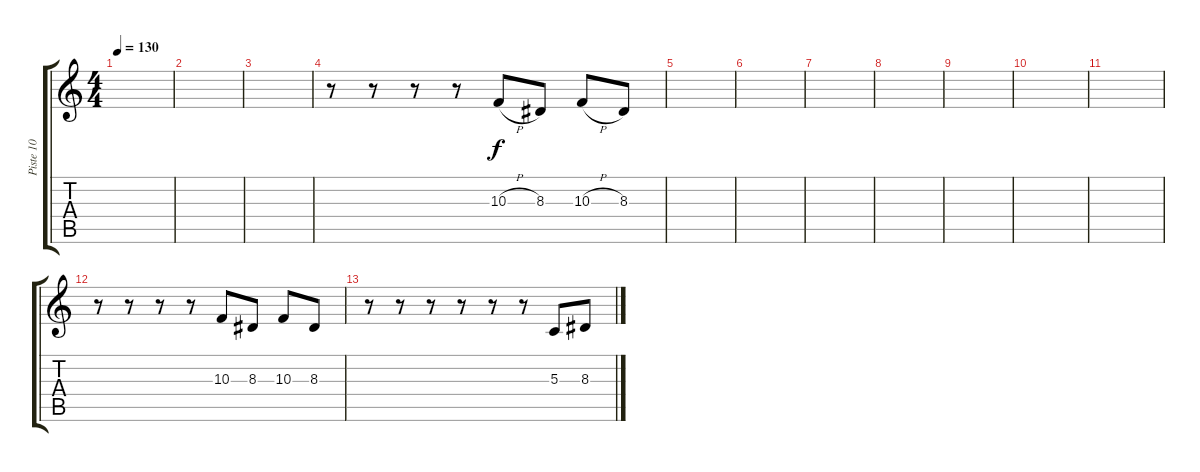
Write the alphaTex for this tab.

\track ("Piste 10" "Piste 10") {instrument trumpet}
\staff {score tabs}
\tuning (E4 B3 G3 D3 A2 E2) {hide}
\ts (4 4)
\tempo 130
\clef g2
\ks c
|
|
|
r.8 r.8 r.8 r.8 10.3{h}.8 8.3.8 10.3{h}.8 8.3.8 |
|
|
|
|
|
|
|
r.8 r.8 r.8 r.8 10.3.8 8.3.8 10.3.8 8.3.8 |
r.8 r.8 r.8 r.8 r.8 r.8 5.3.8 8.3.8
